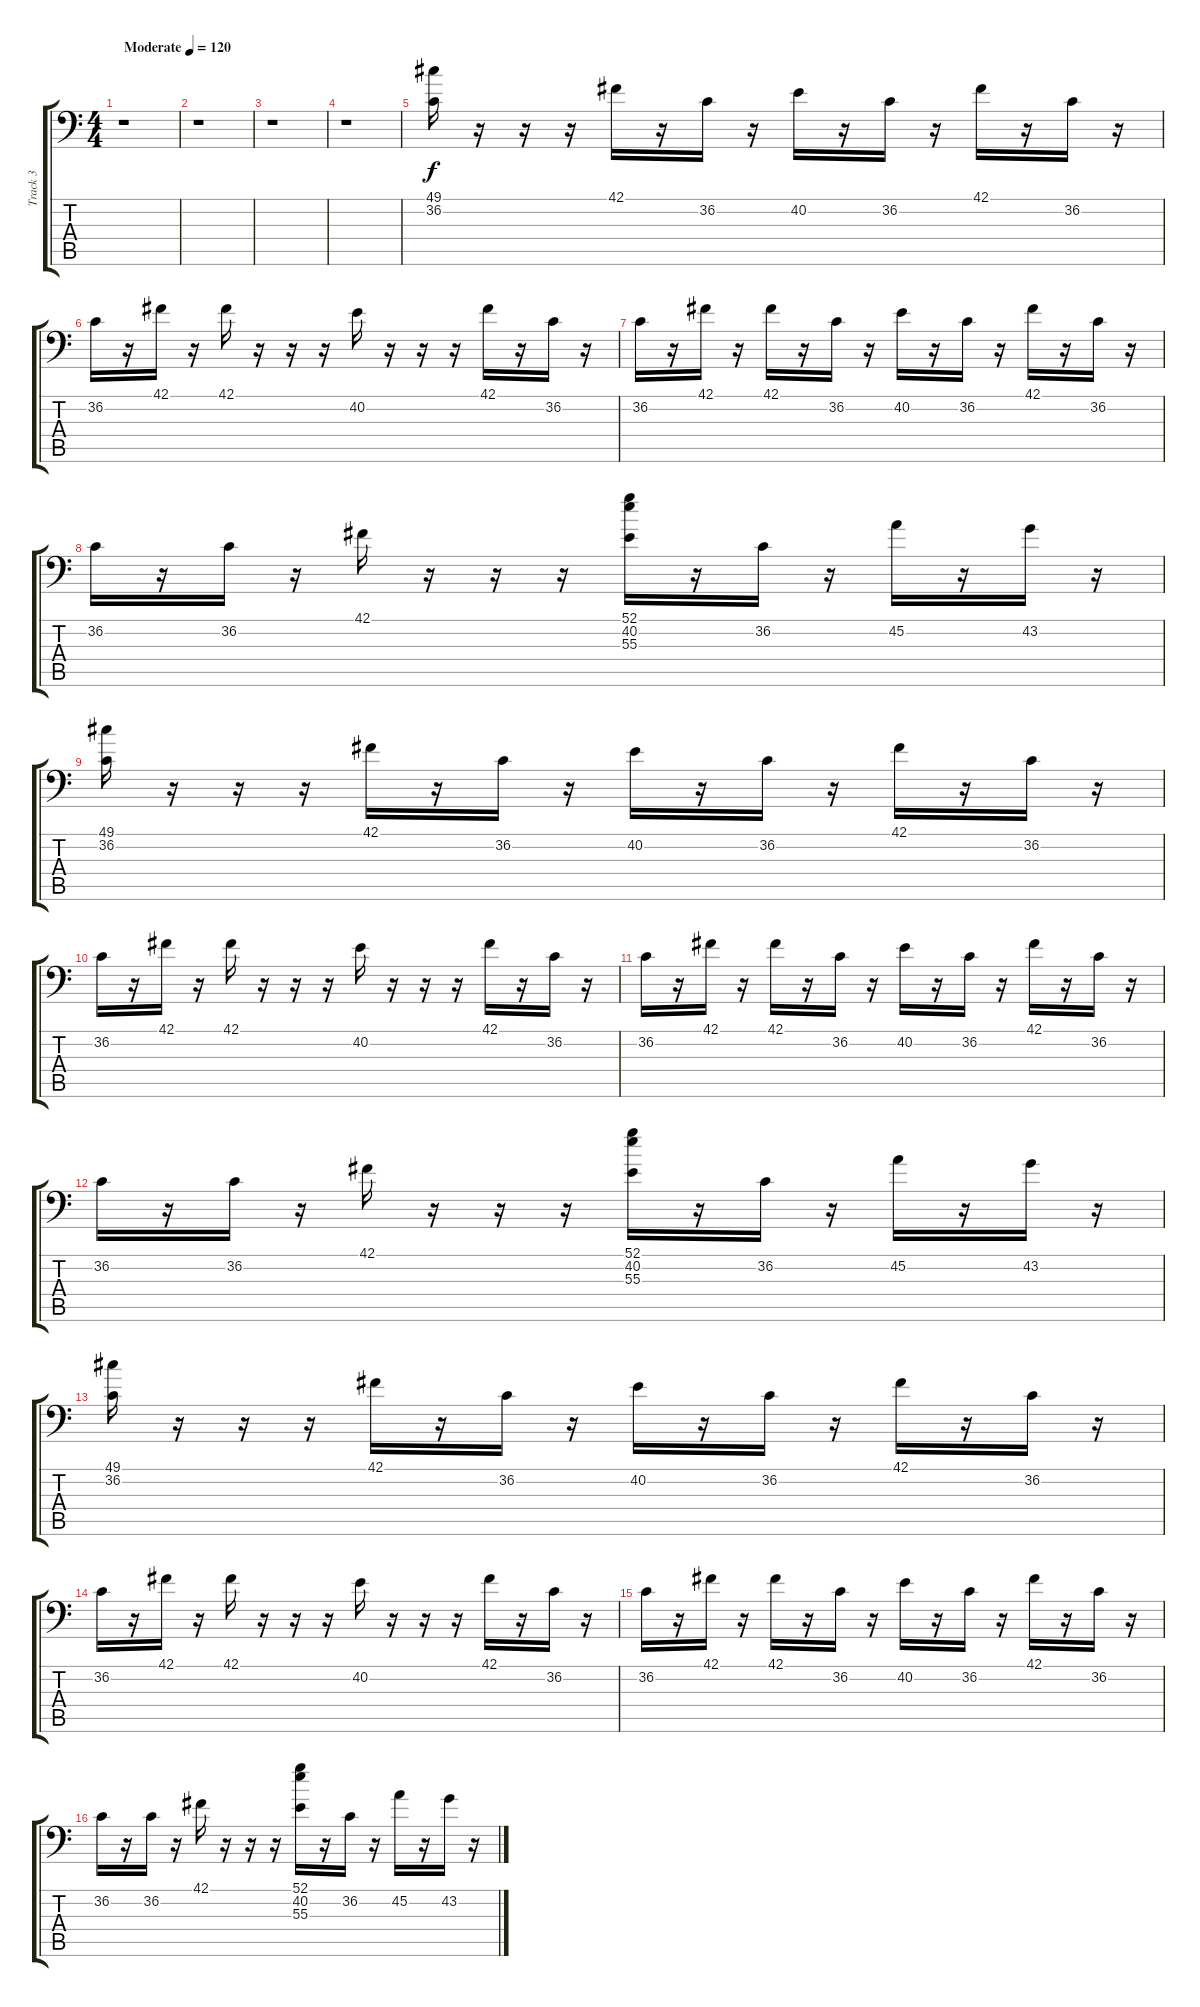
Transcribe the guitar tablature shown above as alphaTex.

\track ("Track 3" "Track 3") {instrument acousticgrandpiano}
\staff {score tabs}
\tuning (C-1 C-1 C-1 C-1 C-1 C-1) {hide}
\ts (4 4)
\tempo (120 "Moderate")
\clef f4
\ks c
r.1{dy f instrument acousticgrandpiano} |
r.1 |
r.1 |
r.1 |
(49.1 36.2).16 r.16 r.16 r.16 42.1.16 r.16 36.2.16 r.16 40.2.16 r.16 36.2.16 r.16 42.1.16 r.16 36.2.16 r.16 |
36.2.16 r.16 42.1.16 r.16 42.1.16 r.16 r.16 r.16 40.2.16 r.16 r.16 r.16 42.1.16 r.16 36.2.16 r.16 |
36.2.16 r.16 42.1.16 r.16 42.1.16 r.16 36.2.16 r.16 40.2.16 r.16 36.2.16 r.16 42.1.16 r.16 36.2.16 r.16 |
36.2.16 r.16 36.2.16 r.16 42.1.16 r.16 r.16 r.16 (52.1 40.2 55.3).16 r.16 36.2.16 r.16 45.2.16 r.16 43.2.16 r.16 |
(49.1 36.2).16 r.16 r.16 r.16 42.1.16 r.16 36.2.16 r.16 40.2.16 r.16 36.2.16 r.16 42.1.16 r.16 36.2.16 r.16 |
36.2.16 r.16 42.1.16 r.16 42.1.16 r.16 r.16 r.16 40.2.16 r.16 r.16 r.16 42.1.16 r.16 36.2.16 r.16 |
36.2.16 r.16 42.1.16 r.16 42.1.16 r.16 36.2.16 r.16 40.2.16 r.16 36.2.16 r.16 42.1.16 r.16 36.2.16 r.16 |
36.2.16 r.16 36.2.16 r.16 42.1.16 r.16 r.16 r.16 (52.1 40.2 55.3).16 r.16 36.2.16 r.16 45.2.16 r.16 43.2.16 r.16 |
(49.1 36.2).16 r.16 r.16 r.16 42.1.16 r.16 36.2.16 r.16 40.2.16 r.16 36.2.16 r.16 42.1.16 r.16 36.2.16 r.16 |
36.2.16 r.16 42.1.16 r.16 42.1.16 r.16 r.16 r.16 40.2.16 r.16 r.16 r.16 42.1.16 r.16 36.2.16 r.16 |
36.2.16 r.16 42.1.16 r.16 42.1.16 r.16 36.2.16 r.16 40.2.16 r.16 36.2.16 r.16 42.1.16 r.16 36.2.16 r.16 |
36.2.16 r.16 36.2.16 r.16 42.1.16 r.16 r.16 r.16 (52.1 40.2 55.3).16 r.16 36.2.16 r.16 45.2.16 r.16 43.2.16 r.16
